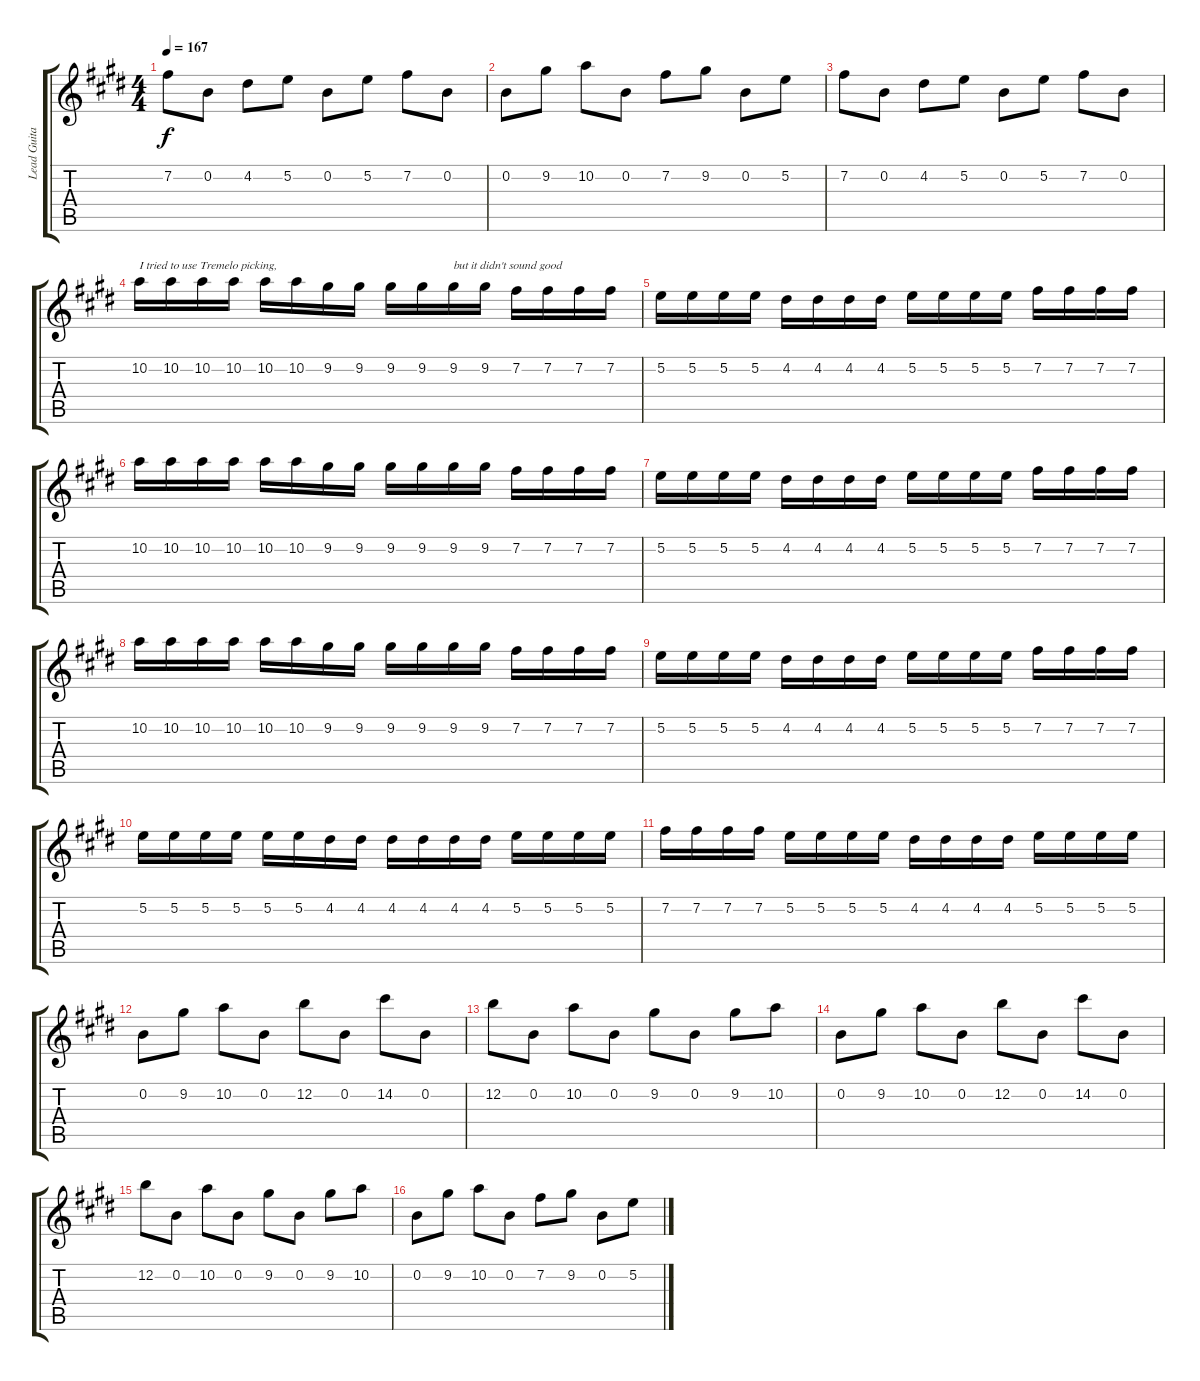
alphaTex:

\track ("Lead Guitar" "Lead Guita") {instrument distortionguitar}
\staff {score tabs}
\tuning (E4 B3 G3 D3 A2 E2) {hide}
\ts (4 4)
\tempo 167
\clef g2
\ks e
7.2.8{dy f} 0.2.8 4.2.8 5.2.8 0.2.8 5.2.8 7.2.8 0.2.8 |
0.2.8 9.2.8 10.2.8 0.2.8 7.2.8 9.2.8 0.2.8 5.2.8 |
7.2.8 0.2.8 4.2.8 5.2.8 0.2.8 5.2.8 7.2.8 0.2.8 |
10.2.16{txt "I tried to use Tremelo picking,"} 10.2.16 10.2.16 10.2.16 10.2.16 10.2.16 9.2.16 9.2.16 9.2.16 9.2.16 9.2.16{txt "but it didn't sound good"} 9.2.16 7.2.16 7.2.16 7.2.16 7.2.16 |
5.2.16 5.2.16 5.2.16 5.2.16 4.2.16 4.2.16 4.2.16 4.2.16 5.2.16 5.2.16 5.2.16 5.2.16 7.2.16 7.2.16 7.2.16 7.2.16 |
10.2.16 10.2.16 10.2.16 10.2.16 10.2.16 10.2.16 9.2.16 9.2.16 9.2.16 9.2.16 9.2.16 9.2.16 7.2.16 7.2.16 7.2.16 7.2.16 |
5.2.16 5.2.16 5.2.16 5.2.16 4.2.16 4.2.16 4.2.16 4.2.16 5.2.16 5.2.16 5.2.16 5.2.16 7.2.16 7.2.16 7.2.16 7.2.16 |
10.2.16 10.2.16 10.2.16 10.2.16 10.2.16 10.2.16 9.2.16 9.2.16 9.2.16 9.2.16 9.2.16 9.2.16 7.2.16 7.2.16 7.2.16 7.2.16 |
5.2.16 5.2.16 5.2.16 5.2.16 4.2.16 4.2.16 4.2.16 4.2.16 5.2.16 5.2.16 5.2.16 5.2.16 7.2.16 7.2.16 7.2.16 7.2.16 |
5.2.16 5.2.16 5.2.16 5.2.16 5.2.16 5.2.16 4.2.16 4.2.16 4.2.16 4.2.16 4.2.16 4.2.16 5.2.16 5.2.16 5.2.16 5.2.16 |
7.2.16 7.2.16 7.2.16 7.2.16 5.2.16 5.2.16 5.2.16 5.2.16 4.2.16 4.2.16 4.2.16 4.2.16 5.2.16 5.2.16 5.2.16 5.2.16 |
0.2.8 9.2.8 10.2.8 0.2.8 12.2.8 0.2.8 14.2.8 0.2.8 |
12.2.8 0.2.8 10.2.8 0.2.8 9.2.8 0.2.8 9.2.8 10.2.8 |
0.2.8 9.2.8 10.2.8 0.2.8 12.2.8 0.2.8 14.2.8 0.2.8 |
12.2.8 0.2.8 10.2.8 0.2.8 9.2.8 0.2.8 9.2.8 10.2.8 |
0.2.8 9.2.8 10.2.8 0.2.8 7.2.8 9.2.8 0.2.8 5.2.8
